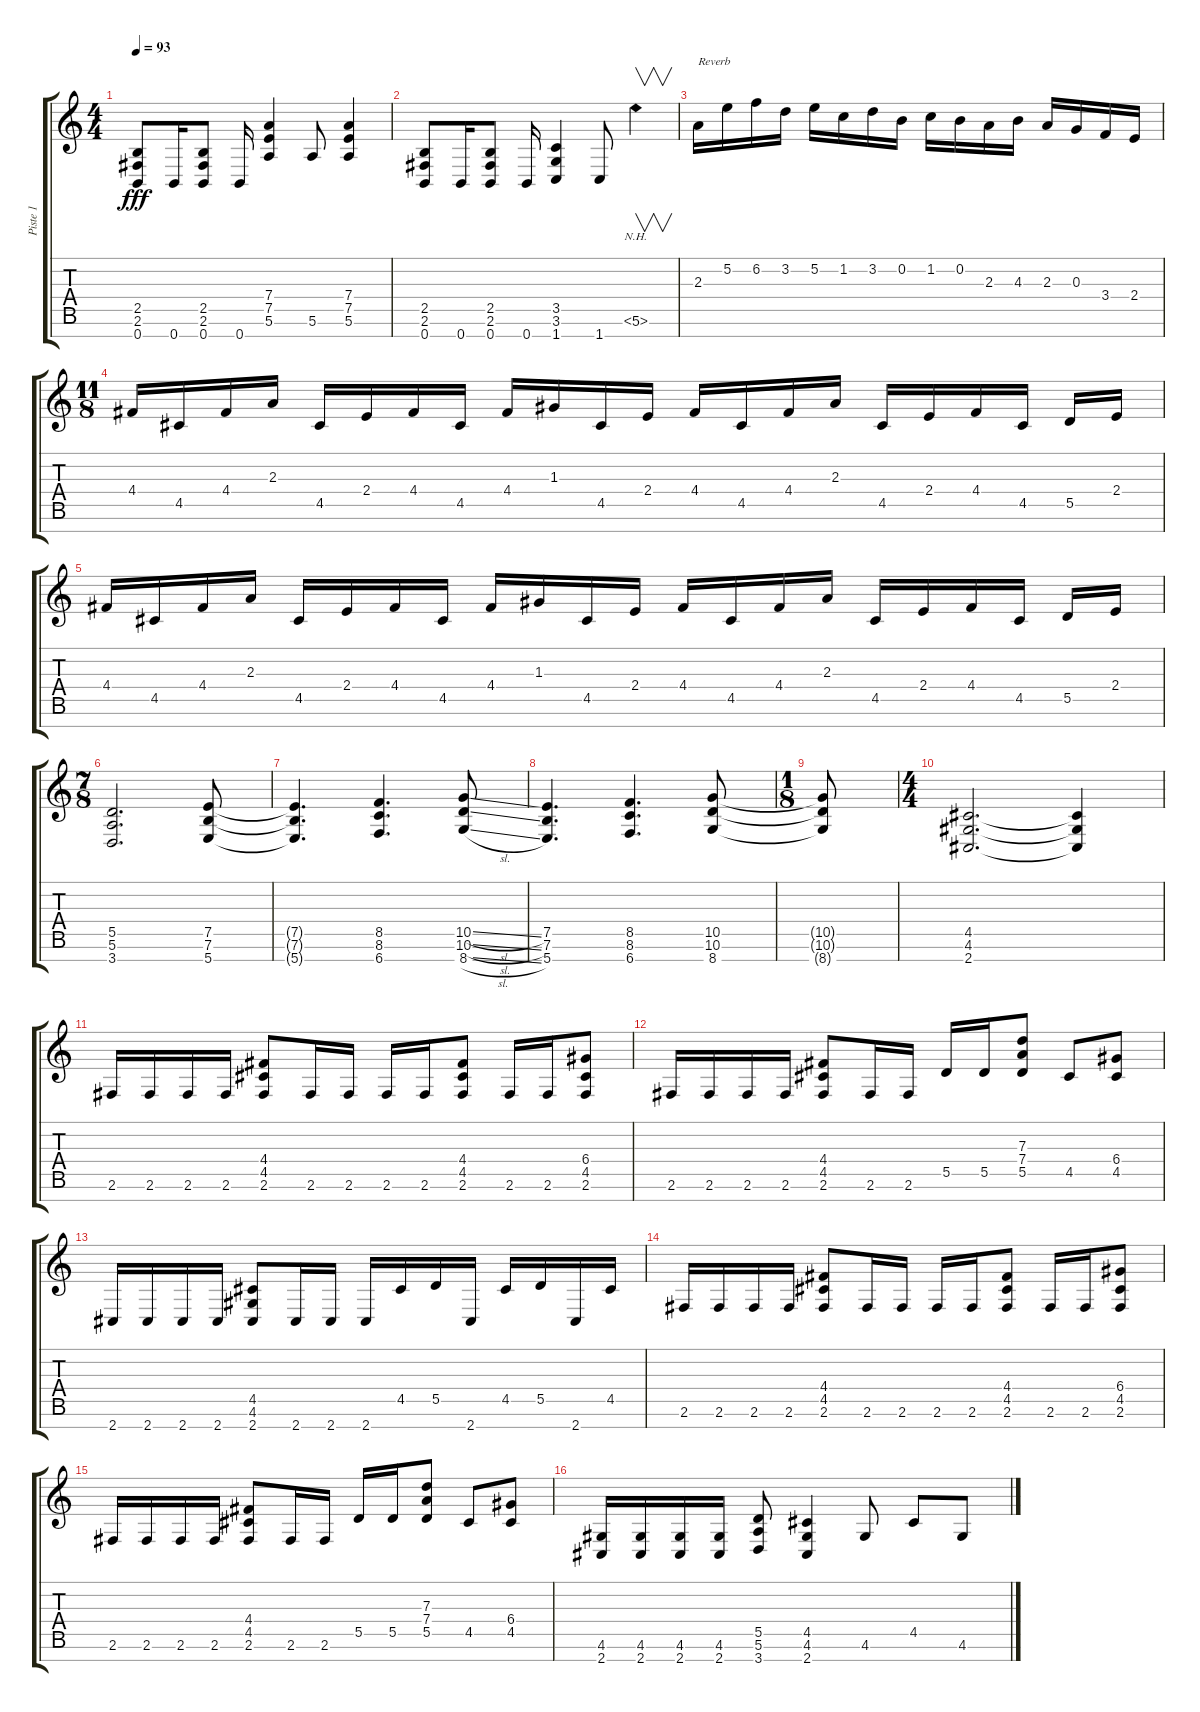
\track ("Piste 1" "Piste 1") {instrument distortionguitar}
\staff {score tabs}
\tuning (E4 B3 G3 D3 A2 E2 B1) {hide}
\ts (4 4)
\tempo 93
\clef g2
\ks c
(2.5 2.6 0.7).8{dy fff} 0.7.16 (2.5 2.6 0.7).8 0.7.16 (7.4 7.5 5.6).4 5.6.8 (7.4 7.5 5.6).4 |
(2.5 2.6 0.7).8 0.7.16 (2.5 2.6 0.7).8 0.7.16 (3.5 3.6 1.7).4 1.7.8 5.6{nh}.4{v} |
2.3.16{txt "Reverb"} 5.2.16 6.2.16 3.2.16 5.2.16 1.2.16 3.2.16 0.2.16 1.2.16 0.2.16 2.3.16 4.3.16 2.3.16 0.3.16 3.4.16 2.4.16 |
\ts (11 8)
4.4.16 4.5.16 4.4.16 2.3.16 4.5.16 2.4.16 4.4.16 4.5.16 4.4.16 1.3.16 4.5.16 2.4.16 4.4.16 4.5.16 4.4.16 2.3.16 4.5.16 2.4.16 4.4.16 4.5.16 5.5.16 2.4.16 |
4.4.16 4.5.16 4.4.16 2.3.16 4.5.16 2.4.16 4.4.16 4.5.16 4.4.16 1.3.16 4.5.16 2.4.16 4.4.16 4.5.16 4.4.16 2.3.16 4.5.16 2.4.16 4.4.16 4.5.16 5.5.16 2.4.16 |
\ts (7 8)
(5.5 5.6 3.7).2{d} (7.5 7.6 5.7).8 |
(7.5{t} 7.6{t} 5.7{t}).4{d} (8.5 8.6 6.7).4{d} (10.5{sl} 10.6{sl} 8.7{sl}).8 |
(7.5 7.6 5.7).4{d} (8.5 8.6 6.7).4{d} (10.5 10.6 8.7).8 |
\ts (1 8)
(10.5{t} 10.6{t} 8.7{t}).8 |
\ts (4 4)
(4.5 4.6 2.7).2{d} (4.5{t} 4.6{t} 2.7{t}).4 |
2.6.16 2.6.16 2.6.16 2.6.16 (4.4 4.5 2.6).8 2.6.16 2.6.16 2.6.16 2.6.16 (4.4 4.5 2.6).8 2.6.16 2.6.16 (6.4 4.5 2.6).8 |
2.6.16 2.6.16 2.6.16 2.6.16 (4.4 4.5 2.6).8 2.6.16 2.6.16 5.5.16 5.5.16 (7.3 7.4 5.5).8 4.5.8 (6.4 4.5).8 |
2.7.16 2.7.16 2.7.16 2.7.16 (4.5 4.6 2.7).8 2.7.16 2.7.16 2.7.16 4.5.16 5.5.16 2.7.16 4.5.16 5.5.16 2.7.16 4.5.16 |
2.6.16 2.6.16 2.6.16 2.6.16 (4.4 4.5 2.6).8 2.6.16 2.6.16 2.6.16 2.6.16 (4.4 4.5 2.6).8 2.6.16 2.6.16 (6.4 4.5 2.6).8 |
2.6.16 2.6.16 2.6.16 2.6.16 (4.4 4.5 2.6).8 2.6.16 2.6.16 5.5.16 5.5.16 (7.3 7.4 5.5).8 4.5.8 (6.4 4.5).8 |
(4.6 2.7).16 (4.6 2.7).16 (4.6 2.7).16 (4.6 2.7).16 (5.5 5.6 3.7).8 (4.5 4.6 2.7).4 4.6.8 4.5.8 4.6.8
